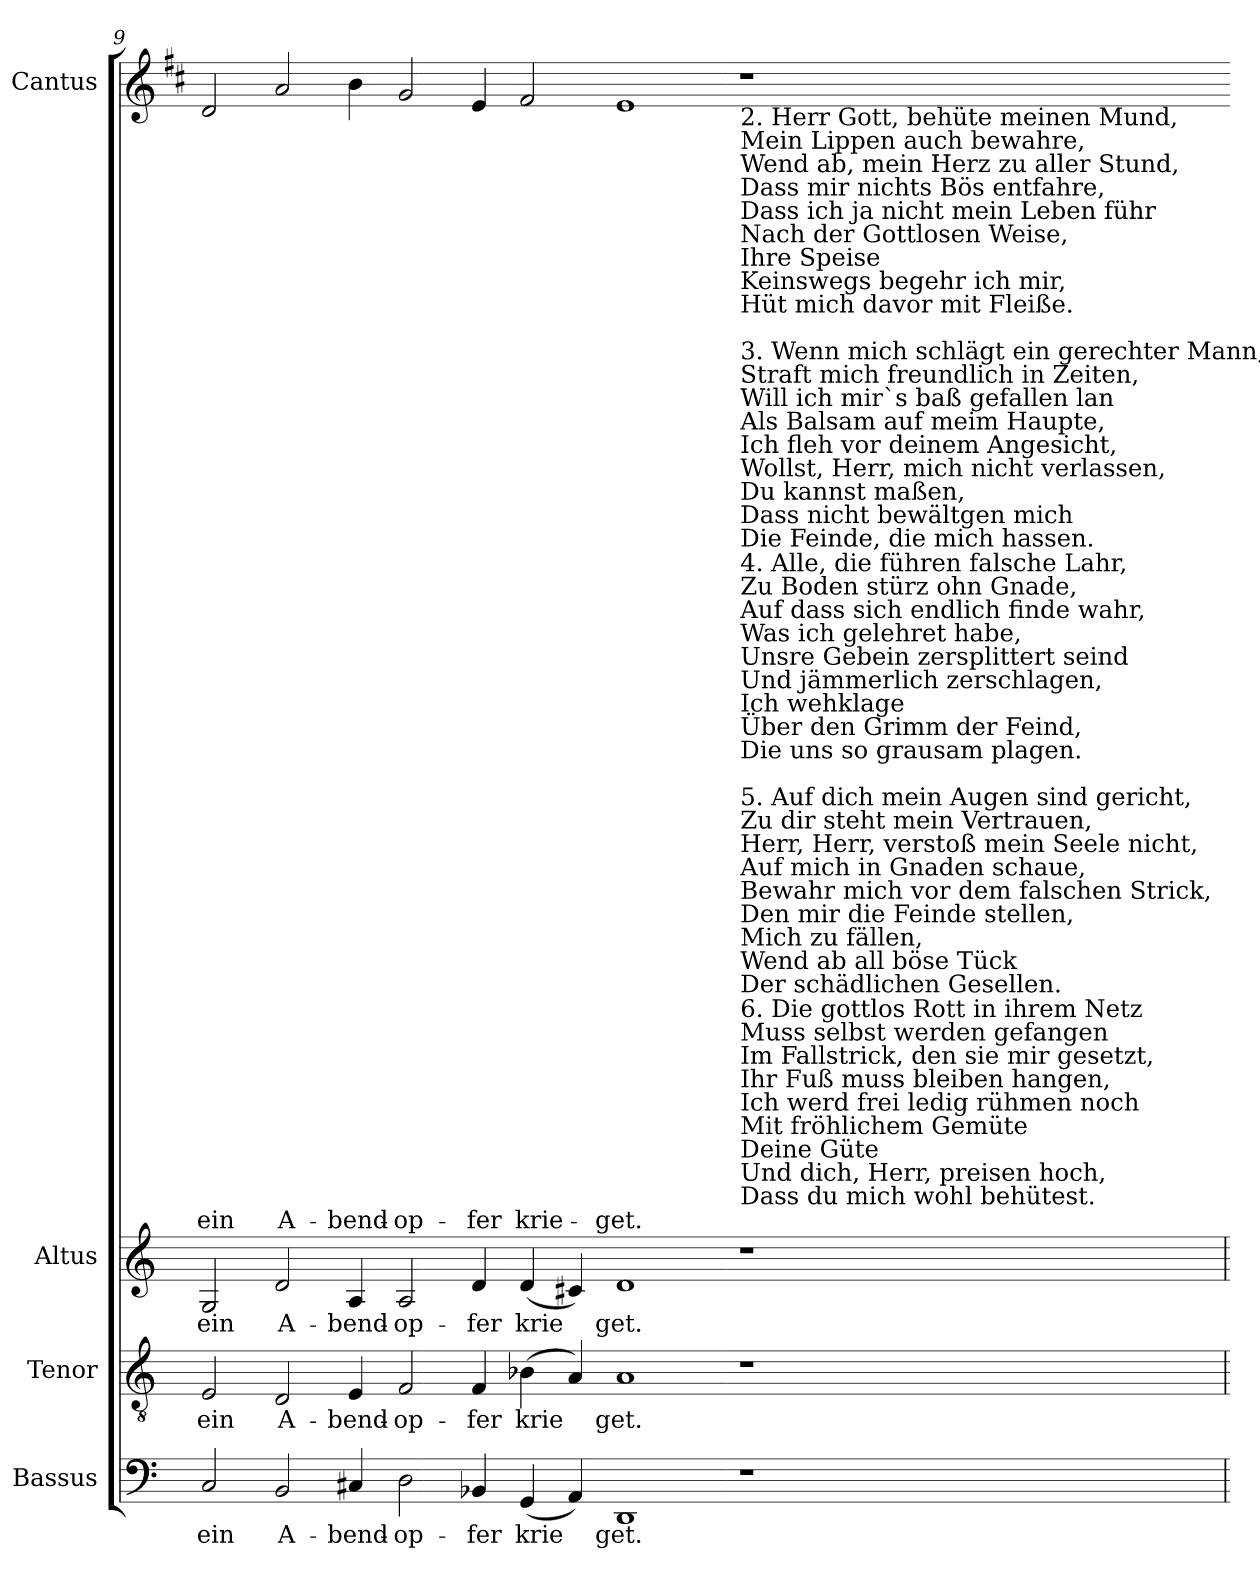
**kern	**text	**kern	**text	**kern	**text	**kern	**text
*part4	*part4	*part3	*part3	*part2	*part2	*part1	*part1
*staff4	*staff4	*staff3	*staff3	*staff2	*staff2	*staff1	*staff1
*I"Bassus	*	*I"Tenor	*	*I"Altus	*	*I"Cantus	*
*clefF4	*	*clefGv2	*	*clefG2	*	*clefG2	*
*	*	*	*	*	*	*ITrd1c2	*
*k[]	*	*k[]	*	*k[]	*	*k[]	*
*C:	*	*C:	*	*C:	*	*C:	*
=9	=9	=9	=9	=9	=9	=9	=9
!	!LO:LY:b	!	!LO:LY:b	!	!LO:LY:b	!	!LO:LY:b
2C	ein	2E	ein	2G	ein	2c	ein
!	!LO:LY:b	!	!LO:LY:b	!	!LO:LY:b	!	!LO:LY:b
2BB	A-	2D	A-	2d	A-	2g	A-
!	!LO:LY:b	!	!LO:LY:b	!	!LO:LY:b	!	!LO:LY:b
4C#X	-bend-	4E	-bend-	4A	-bend-	4a	-bend-
!	!LO:LY:b	!	!LO:LY:b	!	!LO:LY:b	!	!LO:LY:b
2D	-op-	2F	-op-	2A	-op-	2f	-op-
!	!LO:LY:b	!	!LO:LY:b	!	!LO:LY:b	!	!LO:LY:b
4BB-X	-fer	4F	-fer	4d	-fer	4d	-fer
!	!LO:LY:b	!	!LO:LY:b	!	!LO:LY:b	!	!LO:LY:b
(<4GG	krie	(>4B-X	krie	(<4d	krie	2e	krie-
4AA)	.	4A)	.	4c#X)	.	.	.
!	!LO:LY:b	!	!LO:LY:b	!	!LO:LY:b	!	!LO:LY:b
1DD	get.	1A	get.	1d	get.	1d	-get.
!!LO:LB:g=z
=10-	=10-	=10-	=10-	=10-	=10-	=10-	=10-
!	!	!	!	!	!	!LO:TX:b:t=2. Herr Gott, behüte meinen Mund,\nMein Lippen auch bewahre,\nWend ab, mein Herz zu aller Stund,\nDass mir nichts Bös entfahre,\nDass ich ja nicht mein Leben führ\nNach der Gottlosen Weise,\nIhre Speise\nKeinswegs begehr ich mir,\nHüt mich davor mit Fleiße.\n\n3. Wenn mich schlägt ein gerechter Mann,\nStraft mich freundlich in Zeiten,\nWill ich mir`s baß gefallen lan\nAls Balsam auf meim Haupte,\nIch fleh vor deinem Angesicht,\nWollst, Herr, mich nicht verlassen,\nDu kannst maßen,\nDass nicht bewältgen mich\nDie Feinde, die mich hassen.	!
!	!	!	!	!	!	!LO:TX:b:t=4. Alle, die führen falsche Lahr,\nZu Boden stürz ohn Gnade,\nAuf dass sich endlich finde wahr,\nWas ich gelehret habe,\nUnsre Gebein zersplittert seind\nUnd jämmerlich zerschlagen,\nIch wehklage\nÜber den Grimm der Feind,\nDie uns so grausam plagen.\n\n5. Auf dich mein Augen sind gericht,\nZu dir steht mein Vertrauen,\nHerr, Herr, verstoß mein Seele nicht,\nAuf mich in Gnaden schaue,\nBewahr mich vor dem falschen Strick,\nDen mir die Feinde stellen,\nMich zu fällen,\nWend ab all böse Tück\nDer schädlichen Gesellen.	!
!	!	!	!	!	!	!LO:TX:b:t=6. Die gottlos Rott in ihrem Netz\nMuss selbst werden gefangen\nIm Fallstrick, den sie mir gesetzt,\nIhr Fuß muss bleiben hangen,\nIch werd frei ledig rühmen noch\nMit fröhlichem Gemüte\nDeine Güte\nUnd dich, Herr, preisen hoch,\nDass du mich wohl behütest.	!
1r	.	1r	.	1r	.	1r	.
=	=-	=	=-	=	=-	=-	=-
*-	*-	*-	*-	*-	*-	*-	*-
